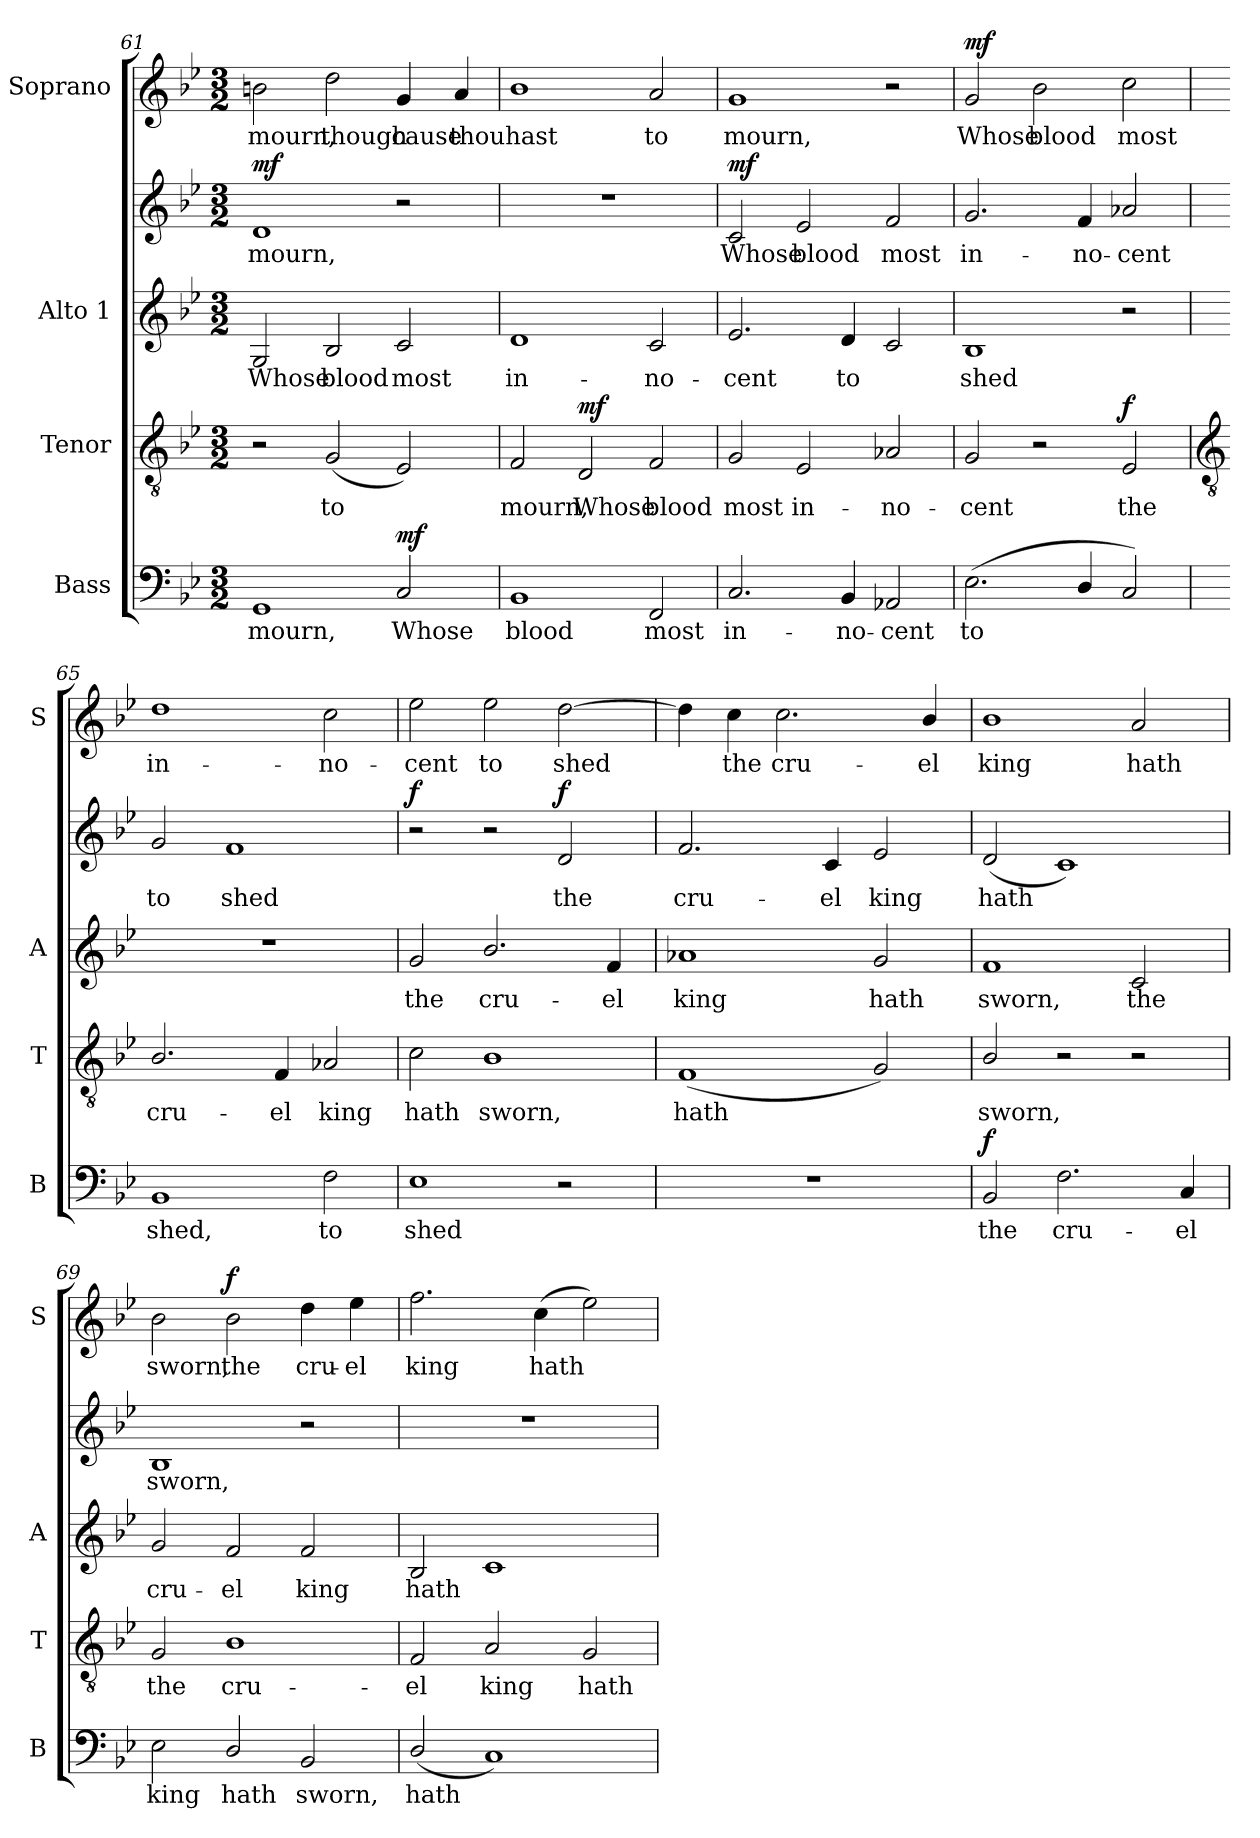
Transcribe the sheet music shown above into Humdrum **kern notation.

**kern	**text	**dynam	**kern	**text	**dynam	**kern	**text	**kern	**text	**dynam	**kern	**text	**dynam
*part4	*part4	*part4	*part3	*part3	*part3	*part2	*part2	*part2	*part2	*part2	*part1	*part1	*part1
*staff5	*staff5	*staff5	*staff4	*staff4	*staff4	*staff3	*staff3	*staff2	*staff2	*staff2/3	*staff1	*staff1	*staff1
*I"Bass	*	*	*I"Tenor	*	*	*I"Alto 1	*	*	*	*	*I"Soprano	*	*
*I'B	*	*	*I'T	*	*	*I'A	*	*	*	*	*I'S	*	*
!!LO:LB:g=z
*clefF4	*	*	*clefGv2	*	*	*clefG2	*	*clefG2	*	*	*clefG2	*	*
*k[b-e-]	*	*	*k[b-e-]	*	*	*k[b-e-]	*	*k[b-e-]	*	*	*k[b-e-]	*	*
*B-:	*	*	*B-:	*	*	*B-:	*	*B-:	*	*	*B-:	*	*
*M3/2	*	*	*M3/2	*	*	*M3/2	*	*M3/2	*	*	*M3/2	*	*
=61	=61	=61	=61	=61	=61	=61	=61	=61	=61	=61	=61	=61	=61
!	!LO:LY:b	!	!	!	!	!	!LO:LY:b	!	!LO:LY:b	!LO:DY:b=2	!	!LO:LY:b	!
1GG	mourn,	.	2r	.	.	2G	Whose	1d	mourn,	mf	2bn	mourn,	.
!	!	!	!	!LO:LY:b	!	!	!LO:LY:b	!	!	!	!	!LO:LY:b	!
.	.	.	(<2G	to	.	2B-	blood	.	.	.	2dd	though	.
!	!LO:LY:b	!LO:DY:b	!	!	!	!	!LO:LY:b	!	!	!	!	!LO:LY:b	!
2C	Whose	mf	2E-)	.	.	2c	most	2r	.	.	4g	cause	.
!	!	!	!	!	!	!	!	!	!	!	!	!LO:LY:b	!
.	.	.	.	.	.	.	.	.	.	.	4a	thou	.
=62	=62	=62	=62	=62	=62	=62	=62	=62	=62	=62	=62	=62	=62
!	!LO:LY:b	!	!	!LO:LY:b	!	!	!LO:LY:b	!LO:N:vis=1	!	!	!	!LO:LY:b	!
1BB-	blood	.	2F	mourn,	.	1d	in-	1.r	.	.	1b-	hast	.
!	!	!	!	!LO:LY:b	!LO:DY:b	!	!	!	!	!	!	!	!
.	.	.	2D	Whose	mf	.	.	.	.	.	.	.	.
!	!LO:LY:b	!	!	!LO:LY:b	!	!	!LO:LY:b	!	!	!	!	!LO:LY:b	!
2FF	most	.	2F	blood	.	2c	-no-	.	.	.	2a	to	.
=63	=63	=63	=63	=63	=63	=63	=63	=63	=63	=63	=63	=63	=63
!	!LO:LY:b	!	!	!LO:LY:b	!	!	!LO:LY:b	!	!LO:LY:b	!LO:DY:b	!	!LO:LY:b	!
2.C	in-	.	2G	most	.	2.e-	cent	2c	-Whose	mf	1g	mourn,	.
!	!	!	!	!LO:LY:b	!	!	!	!	!LO:LY:b	!	!	!	!
.	.	.	2E-	in-	.	.	.	2e-	blood	.	.	.	.
!	!LO:LY:b	!	!	!	!	!	!LO:LY:b	!	!	!	!	!	!
4BB-	-no-	.	.	.	.	4d	to	.	.	.	.	.	.
!	!LO:LY:b	!	!	!LO:LY:b	!	!	!	!	!LO:LY:b	!	!	!	!
2AA-X	-cent	.	2A-X	-no-	.	2c	.	2f	most	.	2r	.	.
=64	=64	=64	=64	=64	=64	=64	=64	=64	=64	=64	=64	=64	=64
!	!LO:LY:b	!	!	!LO:LY:b	!	!	!LO:LY:b	!	!LO:LY:b	!	!	!LO:LY:b	!LO:DY:b
(<2.E-	to	.	2G	-cent	.	1B-	shed	2.g	in-	.	2g	Whose	mf
!	!	!	!	!	!	!	!	!	!	!	!	!LO:LY:b	!
.	.	.	2r	.	.	.	.	.	.	.	2b-	blood	.
!	!	!	!	!	!	!	!	!	!LO:LY:b	!	!	!	!
4D/	.	.	.	.	.	.	.	4f	-no-	.	.	.	.
!	!	!	!	!LO:LY:b	!LO:DY:b	!	!	!	!LO:LY:b	!	!	!LO:LY:b	!
2C)	.	.	2E-	the	f	2r	.	2a-X	-cent	.	2cc	most	.
!!LO:LB:g=z
=65	=65	=65	=65	=65	=65	=65	=65	=65	=65	=65	=65	=65	=65
*	*	*	*clefGv2	*	*	*	*	*	*	*	*	*	*
!	!LO:LY:b	!	!	!LO:LY:b	!	!LO:N:vis=1	!	!	!LO:LY:b	!	!	!LO:LY:b	!
1BB-	shed,	.	2.B-/	cru-	.	1.r	.	2g	to	.	1dd	in-	.
!	!	!	!	!	!	!	!	!	!LO:LY:b	!	!	!	!
.	.	.	.	.	.	.	.	1f	shed	.	.	.	.
!	!	!	!	!LO:LY:b	!	!	!	!	!	!	!	!	!
.	.	.	4F	-el	.	.	.	.	.	.	.	.	.
!	!LO:LY:b	!	!	!LO:LY:b	!	!	!	!	!	!	!	!LO:LY:b	!
2F	to	.	2A-X	king	.	.	.	.	.	.	2cc	-no-	.
=66	=66	=66	=66	=66	=66	=66	=66	=66	=66	=66	=66	=66	=66
!	!LO:LY:b	!	!	!LO:LY:b	!	!	!LO:LY:b	!	!	!LO:DY:b=2	!	!LO:LY:b	!
1E-	shed	.	2c	hath	.	2g	the	2r	.	f	2ee-	-cent	.
!	!	!	!	!LO:LY:b	!	!	!LO:LY:b	!	!	!	!	!LO:LY:b	!
.	.	.	1B-	sworn,	.	2.b-/	cru-	2r	.	.	2ee-	to	.
!	!	!	!	!	!	!	!	!	!LO:LY:b	!LO:DY:b	!	!LO:LY:b	!
2r	.	.	.	.	.	.	.	2d	the	f	[2dd	shed	.
!	!	!	!	!	!	!	!LO:LY:b	!	!	!	!	!	!
.	.	.	.	.	.	4f	-el	.	.	.	.	.	.
=67	=67	=67	=67	=67	=67	=67	=67	=67	=67	=67	=67	=67	=67
!LO:N:vis=1	!	!	!	!LO:LY:b	!	!	!LO:LY:b	!	!LO:LY:b	!	!	!	!
1.r	.	.	(<1F	hath	.	1a-X	king	2.f	cru-	.	4dd]	.	.
!	!	!	!	!	!	!	!	!	!	!	!	!LO:LY:b	!
.	.	.	.	.	.	.	.	.	.	.	4cc	the	.
!	!	!	!	!	!	!	!	!	!	!	!	!LO:LY:b	!
.	.	.	.	.	.	.	.	.	.	.	2.cc	cru-	.
!	!	!	!	!	!	!	!	!	!LO:LY:b	!	!	!	!
.	.	.	.	.	.	.	.	4c	-el	.	.	.	.
!	!	!	!	!	!	!	!LO:LY:b	!	!LO:LY:b	!	!	!	!
.	.	.	2G)	.	.	2g	hath	2e-	king	.	.	.	.
!	!	!	!	!	!	!	!	!	!	!	!	!LO:LY:b	!
.	.	.	.	.	.	.	.	.	.	.	4b-/	-el	.
=68	=68	=68	=68	=68	=68	=68	=68	=68	=68	=68	=68	=68	=68
!	!LO:LY:b	!LO:DY:b	!	!LO:LY:b	!	!	!LO:LY:b	!	!LO:LY:b	!	!	!LO:LY:b	!
2BB-	the	f	2B-/	sworn,	.	1f	sworn,	(<2d	hath	.	1b-	king	.
!	!LO:LY:b	!	!	!	!	!	!	!	!	!	!	!	!
2.F	cru-	.	2r	.	.	.	.	1c)	.	.	.	.	.
!	!	!	!	!	!	!	!LO:LY:b	!	!	!	!	!LO:LY:b	!
.	.	.	2r	.	.	2c	the	.	.	.	2a	hath	.
!	!LO:LY:b	!	!	!	!	!	!	!	!	!	!	!	!
4C	-el	.	.	.	.	.	.	.	.	.	.	.	.
=69	=69	=69	=69	=69	=69	=69	=69	=69	=69	=69	=69	=69	=69
!	!LO:LY:b	!	!	!LO:LY:b	!	!	!LO:LY:b	!	!LO:LY:b	!	!	!LO:LY:b	!
2E-	king	.	2G	the	.	2g	cru-	1B-	sworn,	.	2b-	sworn,	.
!	!LO:LY:b	!	!	!LO:LY:b	!	!	!LO:LY:b	!	!	!	!	!LO:LY:b	!LO:DY:b
2D/	hath	.	1B-	cru-	.	2f	-el	.	.	.	2b-	the	f
!	!LO:LY:b	!	!	!	!	!	!LO:LY:b	!	!	!	!	!LO:LY:b	!
2BB-	sworn,	.	.	.	.	2f	king	2r	.	.	4dd	cru-	.
!	!	!	!	!	!	!	!	!	!	!	!	!LO:LY:b	!
.	.	.	.	.	.	.	.	.	.	.	4ee-	-el	.
=70	=70	=70	=70	=70	=70	=70	=70	=70	=70	=70	=70	=70	=70
!	!LO:LY:b	!	!	!LO:LY:b	!	!	!LO:LY:b	!LO:N:vis=1	!	!	!	!LO:LY:b	!
(<2D/	hath	.	2F	-el	.	2B-	hath	1.r	.	.	2.ff	king	.
!	!	!	!	!LO:LY:b	!	!	!	!	!	!	!	!	!
1C)	.	.	2A	king	.	1c	.	.	.	.	.	.	.
!	!	!	!	!	!	!	!	!	!	!	!	!LO:LY:b	!
.	.	.	.	.	.	.	.	.	.	.	(>4cc	hath	.
!	!	!	!	!LO:LY:b	!	!	!	!	!	!	!	!	!
.	.	.	2G	hath	.	.	.	.	.	.	2ee-)	.	.
=	=	=	=	=	=	=	=	=	=	=	=	=	=
*-	*-	*-	*-	*-	*-	*-	*-	*-	*-	*-	*-	*-	*-
